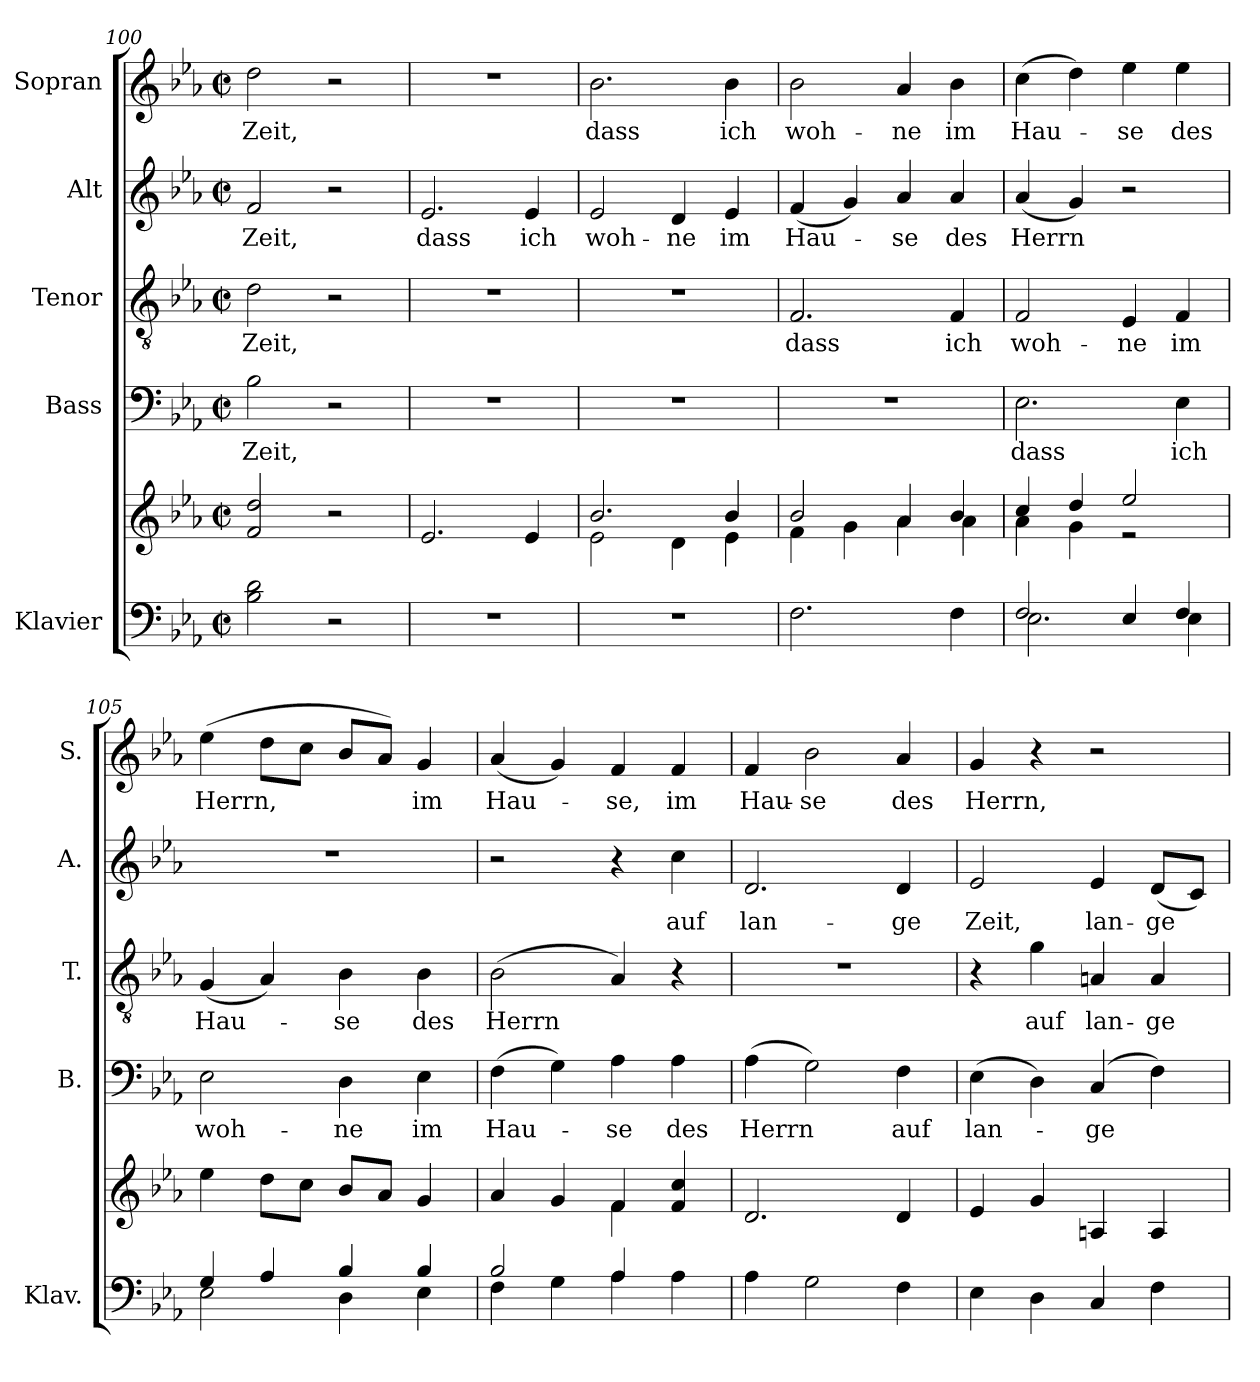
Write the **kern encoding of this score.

**kern	**kern	**kern	**text	**kern	**text	**kern	**text	**kern	**text
*part5	*part5	*part4	*part4	*part3	*part3	*part2	*part2	*part1	*part1
*staff6	*staff5	*staff4	*staff4	*staff3	*staff3	*staff2	*staff2	*staff1	*staff1
*I"Klavier	*	*I"Bass	*	*I"Tenor	*	*I"Alt	*	*I"Sopran	*
*I'Klav.	*	*I'B.	*	*I'T.	*	*I'A.	*	*I'S.	*
*clefF4	*clefG2	*clefF4	*	*clefGv2	*	*clefG2	*	*clefG2	*
*	*	*	*	*ITrd7c12	*	*	*	*	*
*k[b-e-a-]	*k[b-e-a-]	*k[b-e-a-]	*	*k[b-e-a-]	*	*k[b-e-a-]	*	*k[b-e-a-]	*
*E-:	*E-:	*E-:	*	*E-:	*	*E-:	*	*E-:	*
*M2/2	*M2/2	*M2/2	*	*M2/2	*	*M2/2	*	*M2/2	*
*met(c|)	*met(c|)	*met(c|)	*	*met(c|)	*	*met(c|)	*	*met(c|)	*
=100	=100	=100	=100	=100	=100	=100	=100	=100	=100
!	!	!	!LO:LY:b	!	!LO:LY:b	!	!LO:LY:b	!	!LO:LY:b
2B-\ 2d\	2f/ 2dd/	2B-\	Zeit,	2D\	Zeit,	2f/	Zeit,	2dd\	Zeit,
2r	2r	2r	.	2r	.	2r	.	2r	.
=101	=101	=101	=101	=101	=101	=101	=101	=101	=101
!	!	!	!	!	!	!	!LO:LY:b	!	!
1r	2.e-/	1r	.	1r	.	2.e-/	dass	1r	.
!	!	!	!	!	!	!	!LO:LY:b	!	!
.	4e-/	.	.	.	.	4e-/	ich	.	.
=102	=102	=102	=102	=102	=102	=102	=102	=102	=102
*	*^	*	*	*	*	*	*	*	*
!	!	!	!	!	!	!	!	!LO:LY:b	!	!LO:LY:b
1r	2.b-/	2e-\	1r	.	1r	.	2e-/	woh-	2.b-\	dass
!	!	!	!	!	!	!	!	!LO:LY:b	!	!
.	.	4d\	.	.	.	.	4d/	-ne	.	.
!	!	!	!	!	!	!	!	!LO:LY:b	!	!LO:LY:b
.	4b-/	4e-\	.	.	.	.	4e-/	im	4b-\	ich
=103	=103	=103	=103	=103	=103	=103	=103	=103	=103	=103
!	!	!	!	!	!	!LO:LY:b	!	!LO:LY:b	!	!LO:LY:b
2.F\	2b-/	4f\	1r	.	2.FF/	dass	(<4f/	Hau-	2b-\	woh-
.	.	4g\	.	.	.	.	4g/)	.	.	.
!	!	!	!	!	!	!	!	!LO:LY:b	!	!LO:LY:b
.	4a-/	4a-\	.	.	.	.	4a-/	-se	4a-/	-ne
!	!	!	!	!	!	!LO:LY:b	!	!LO:LY:b	!	!LO:LY:b
4F\	4b-/	4a-\	.	.	4FF/	ich	4a-/	des	4b-\	im
=104	=104	=104	=104	=104	=104	=104	=104	=104	=104	=104
*^	*	*	*	*	*	*	*	*	*	*
!	!	!	!	!	!LO:LY:b	!	!LO:LY:b	!	!LO:LY:b	!	!LO:LY:b
2F/	2.E-\	4cc/	4a-\	2.E-\	dass	2FF/	woh-	(<4a-/	Herrn	(>4cc\	Hau-
.	.	4dd/	4g\	.	.	.	.	4g/)	.	4dd\)	.
!	!	!	!	!	!	!	!LO:LY:b	!	!	!	!LO:LY:b
4E-/	.	2ee-/	2r	.	.	4EE-/	-ne	2r	.	4ee-\	-se
!	!	!	!	!	!LO:LY:b	!	!LO:LY:b	!	!	!	!LO:LY:b
4F/	4E-\	.	.	4E-\	ich	4FF/	im	.	.	4ee-\	des
*	*	*v	*v	*	*	*	*	*	*	*	*
!!LO:PB:g=z
=105	=105	=105	=105	=105	=105	=105	=105	=105	=105	=105
!	!	!	!	!LO:LY:b	!	!LO:LY:b	!	!	!	!LO:LY:b
4G/	2E-\	4ee-\	2E-\	woh-	(<4GG/	Hau-	1r	.	(>4ee-\	Herrn,
4A-/	.	8dd\L	.	.	4AA-/)	.	.	.	8dd\L	.
.	.	8cc\J	.	.	.	.	.	.	8cc\J	.
!	!	!	!	!LO:LY:b	!	!LO:LY:b	!	!	!	!
4B-/	4D\	8b-/L	4D\	-ne	4BB-\	-se	.	.	8b-/L	.
.	.	8a-/J	.	.	.	.	.	.	8a-/J)	.
!	!	!	!	!LO:LY:b	!	!LO:LY:b	!	!	!	!LO:LY:b
4B-/	4E-\	4g/	4E-\	im	4BB-\	des	.	.	4g/	im
=106	=106	=106	=106	=106	=106	=106	=106	=106	=106	=106
*	*	*^	*	*	*	*	*	*	*	*
!	!	!	!	!	!LO:LY:b	!	!LO:LY:b	!	!	!	!LO:LY:b
2B-/	4F\	4a-/	2ryy	(>4F\	Hau-	(>2BB-\	Herrn	2r	.	(<4a-/	Hau-
.	4G\	4g/	.	4G\)	.	.	.	.	.	4g/)	.
!	!	!	!	!	!LO:LY:b	!	!	!	!	!	!LO:LY:b
4A-/	4A-\	4f/	4f\	4A-\	-se	4AA-/)	.	4r	.	4f/	-se,
!	!	!	!	!	!LO:LY:b	!	!	!	!LO:LY:b	!	!LO:LY:b
4A-\	4ryy	4f/ 4cc/	4ryy	4A-\	des	4r	.	4cc\	auf	4f/	im
=107	=107	=107	=107	=107	=107	=107	=107	=107	=107	=107	=107
!	!	!	!	!	!LO:LY:b	!	!	!	!LO:LY:b	!	!LO:LY:b
*v	*v	*	*	*	*	*	*	*	*	*	*
*	*v	*v	*	*	*	*	*	*	*	*
4A-\	2.d/	(>4A-\	Herrn	1r	.	2.d/	lan-	4f/	Hau-
!	!	!	!	!	!	!	!	!	!LO:LY:b
2G\	.	2G\)	.	.	.	.	.	2b-\	-se
!	!	!	!LO:LY:b	!	!	!	!LO:LY:b	!	!LO:LY:b
4F\	4d/	4F\	auf	.	.	4d/	-ge	4a-/	des
=108	=108	=108	=108	=108	=108	=108	=108	=108	=108
!	!	!	!LO:LY:b	!	!	!	!LO:LY:b	!	!LO:LY:b
4E-\	4e-/	(>4E-\	lan-	4r	.	2e-/	Zeit,	4g/	Herrn,
!	!	!	!	!	!LO:LY:b	!	!	!	!
4D\	4g/	4D\)	.	4G\	auf	.	.	4r	.
!	!	!	!LO:LY:b	!	!LO:LY:b	!	!LO:LY:b	!	!
4C/	4An/	(>4C/	-ge	4AAn/	lan-	4e-/	lan-	2r	.
!	!	!	!	!	!LO:LY:b	!	!LO:LY:b	!	!
4F\	4A/	4F\)	.	4AA/	-ge	(<8d/L	-ge	.	.
.	.	.	.	.	.	8c/J)	.	.	.
=	=	=	=	=	=	=	=	=	=
*-	*-	*-	*-	*-	*-	*-	*-	*-	*-
